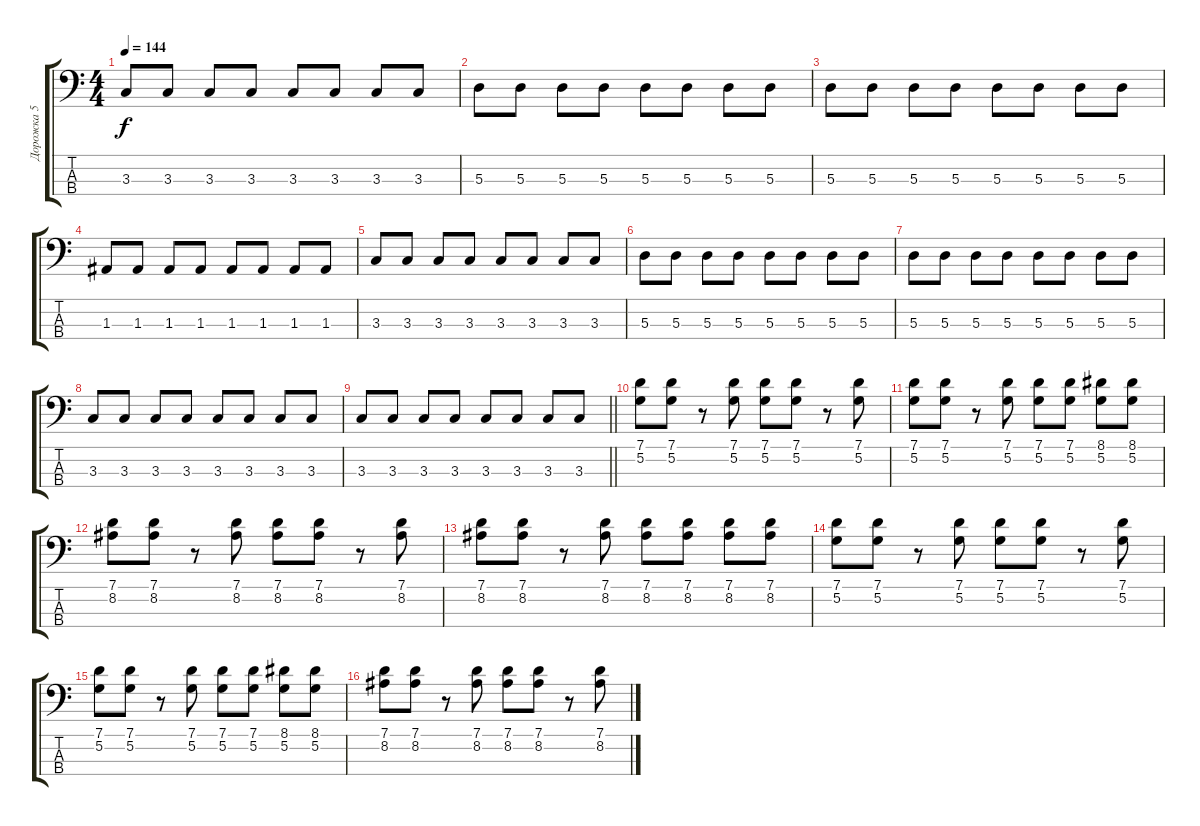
\track ("Дорожка 5" "Дорожка 5") {instrument electricbasspick}
\staff {score tabs}
\tuning (G2 D2 A1 E1) {hide}
\ts (4 4)
\tempo 144
\clef f4
\ks c
3.3.8{dy f} 3.3.8 3.3.8 3.3.8 3.3.8 3.3.8 3.3.8 3.3.8 |
5.3.8 5.3.8 5.3.8 5.3.8 5.3.8 5.3.8 5.3.8 5.3.8 |
5.3.8 5.3.8 5.3.8 5.3.8 5.3.8 5.3.8 5.3.8 5.3.8 |
1.3.8 1.3.8 1.3.8 1.3.8 1.3.8 1.3.8 1.3.8 1.3.8 |
3.3.8 3.3.8 3.3.8 3.3.8 3.3.8 3.3.8 3.3.8 3.3.8 |
5.3.8 5.3.8 5.3.8 5.3.8 5.3.8 5.3.8 5.3.8 5.3.8 |
5.3.8 5.3.8 5.3.8 5.3.8 5.3.8 5.3.8 5.3.8 5.3.8 |
3.3.8 3.3.8 3.3.8 3.3.8 3.3.8 3.3.8 3.3.8 3.3.8 |
\barLineRight lightlight
3.3.8 3.3.8 3.3.8 3.3.8 3.3.8 3.3.8 3.3.8 3.3.8 |
(7.1 5.2).8{instrument electricbasspick} (7.1 5.2).8 r.8 (7.1 5.2).8 (7.1 5.2).8 (7.1 5.2).8 r.8 (7.1 5.2).8 |
(7.1 5.2).8 (7.1 5.2).8 r.8 (7.1 5.2).8 (7.1 5.2).8 (7.1 5.2).8 (8.1 5.2).8 (8.1 5.2).8 |
(7.1 8.2).8 (7.1 8.2).8 r.8 (7.1 8.2).8 (7.1 8.2).8 (7.1 8.2).8 r.8 (7.1 8.2).8 |
(7.1 8.2).8 (7.1 8.2).8 r.8 (7.1 8.2).8 (7.1 8.2).8 (7.1 8.2).8 (7.1 8.2).8 (7.1 8.2).8 |
(7.1 5.2).8{instrument electricbasspick} (7.1 5.2).8 r.8 (7.1 5.2).8 (7.1 5.2).8 (7.1 5.2).8 r.8 (7.1 5.2).8 |
(7.1 5.2).8 (7.1 5.2).8 r.8 (7.1 5.2).8 (7.1 5.2).8 (7.1 5.2).8 (8.1 5.2).8 (8.1 5.2).8 |
(7.1 8.2).8 (7.1 8.2).8 r.8 (7.1 8.2).8 (7.1 8.2).8 (7.1 8.2).8 r.8 (7.1 8.2).8
